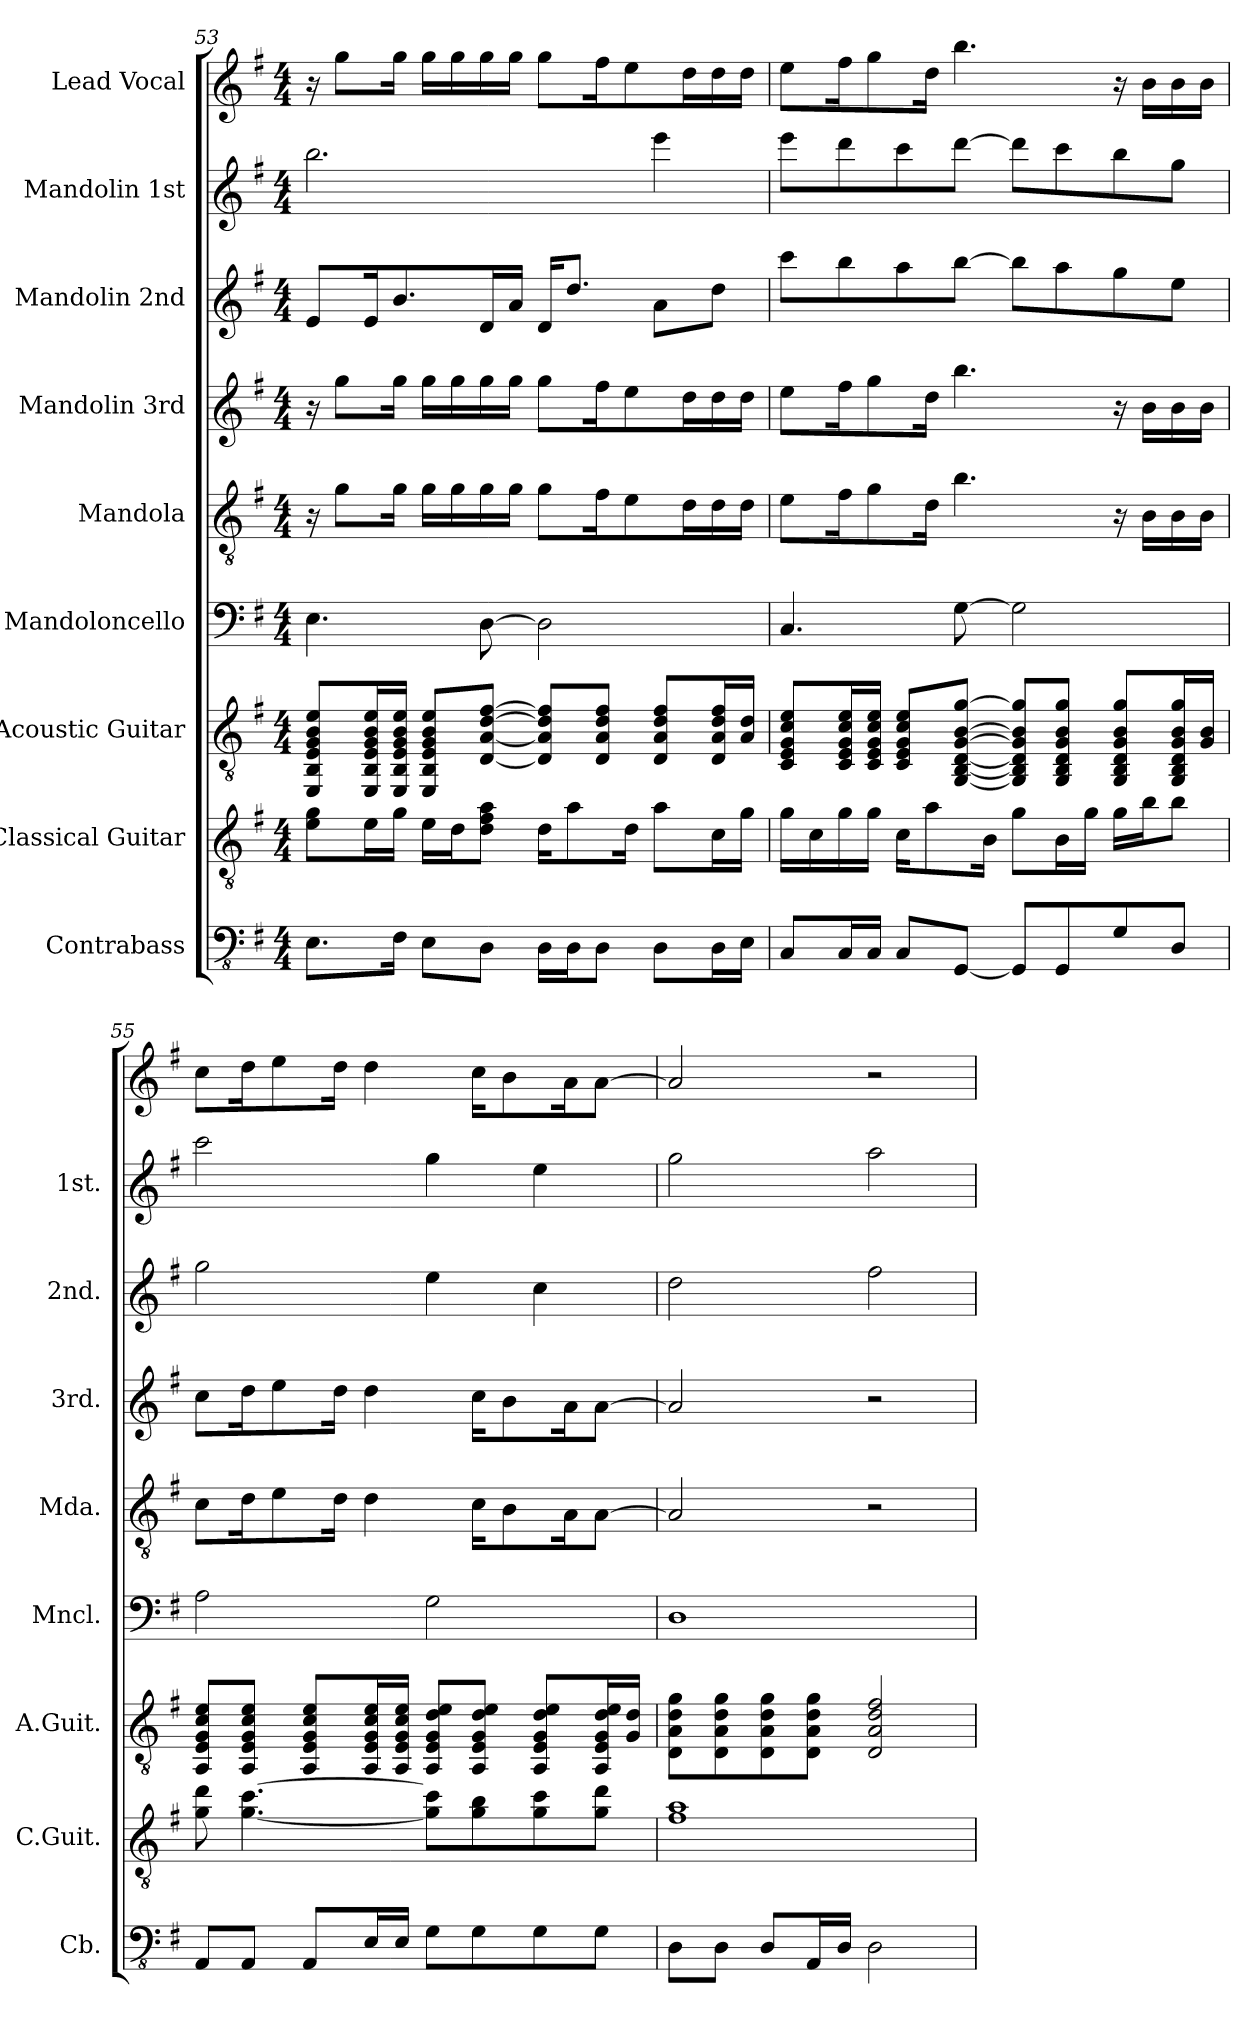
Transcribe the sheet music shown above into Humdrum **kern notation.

**kern	**kern	**kern	**kern	**kern	**kern	**kern	**kern	**kern
*part9	*part8	*part7	*part6	*part5	*part4	*part3	*part2	*part1
*staff9	*staff8	*staff7	*staff6	*staff5	*staff4	*staff3	*staff2	*staff1
*I"Contrabass	*I"Classical Guitar	*I"Acoustic Guitar	*I"Mandoloncello	*I"Mandola	*I"Mandolin 3rd	*I"Mandolin 2nd	*I"Mandolin 1st	*I"Lead Vocal
*I'Cb.	*I'C.Guit.	*I'A.Guit.	*I'Mncl.	*I'Mda.	*I'3rd.	*I'2nd.	*I'1st.	*
*clefFv4	*clefGv2	*clefGv2	*clefF4	*clefGv2	*clefG2	*clefG2	*clefG2	*clefG2
*k[f#]	*k[f#]	*k[f#]	*k[f#]	*k[f#]	*k[f#]	*k[f#]	*k[f#]	*k[f#]
*M4/4	*M4/4	*M4/4	*M4/4	*M4/4	*M4/4	*M4/4	*M4/4	*M4/4
=53	=53	=53	=53	=53	=53	=53	=53	=53
8.EEL	8e 8gL	8EE 8BB 8E 8G 8B 8eL	4.E	16r	16r	8eL	2.bb	16r
.	.	.	.	8gL	8ggL	.	.	8ggL
.	16eL	16EE 16BB 16E 16G 16B 16eL	.	.	.	16eK	.	.
16FF#Jk	16gJJ	16EE 16BB 16E 16G 16B 16eJJ	.	16gJk	16ggJk	8.b	.	16ggJk
8EEL	16eLL	8EE 8BB 8E 8G 8B 8eL	.	16gLL	16ggLL	.	.	16ggLL
.	16dJ	.	.	16g	16gg	.	.	16gg
8DDJ	8d 8f# 8aJ	[8D [8A [8d [8f#J	[8D	16g	16gg	16dL	.	16gg
.	.	.	.	16gJJ	16ggJJ	16aJJ	.	16ggJJ
16DDLL	16dKL	8D] 8A] 8d] 8f#]L	2D]	8gL	8ggL	16dKL	.	8ggL
16DDJ	8a	.	.	.	.	8.ddJ	.	.
8DDJ	.	8D 8A 8d 8f#J	.	16f#K	16ff#K	.	.	16ff#K
.	16dJk	.	.	8e	8ee	.	.	8ee
8DDL	8aL	8D 8A 8d 8f#L	.	.	.	8aL	4eee	.
.	.	.	.	16dL	16ddL	.	.	16ddL
16DDL	16cL	16D 16A 16d 16f#L	.	16d	16dd	8ddJ	.	16dd
16EEJJ	16gJJ	16A 16dJJ	.	16dJJ	16ddJJ	.	.	16ddJJ
=54	=54	=54	=54	=54	=54	=54	=54	=54
8CCL	16gLL	8C 8E 8G 8c 8eL	4.C	8eL	8eeL	8cccL	8eeeL	8eeL
.	16c	.	.	.	.	.	.	.
16CCL	16g	16C 16E 16G 16c 16eL	.	16f#K	16ff#K	8bb	8ddd	16ff#K
16CCJJ	16gJJ	16C 16E 16G 16c 16eJJ	.	8g	8gg	.	.	8gg
8CCL	16cKL	8C 8E 8G 8c 8eL	.	.	.	8aa	8ccc	.
.	8a	.	.	16dJk	16ddJk	.	.	16ddJk
[8GGGJ	.	[8GG [8BB [8D [8G [8B [8gJ	[8G	4.b	4.bb	[8bbJ	[8dddJ	4.bb
.	16BJk	.	.	.	.	.	.	.
8GGGL]	8gL	8GG] 8BB] 8D] 8G] 8B] 8g]L	2G]	.	.	8bbL]	8dddL]	.
8GGG	16BL	8GG 8BB 8D 8G 8B 8gJ	.	.	.	8aa	8ccc	.
.	16gJJ	.	.	.	.	.	.	.
8GG	16gLL	8GG 8BB 8D 8G 8B 8gL	.	16r	16r	8gg	8bb	16r
.	16bJ	.	.	16BLL	16bLL	.	.	16bLL
8DDJ	8bJ	16GG 16BB 16D 16G 16B 16gL	.	16B	16b	8eeJ	8ggJ	16b
.	.	16G 16BJJ	.	16BJJ	16bJJ	.	.	16bJJ
=55	=55	=55	=55	=55	=55	=55	=55	=55
8AAAL	8g 8dd	8AA 8E 8G 8c 8eL	2A	8cL	8ccL	2gg	2ccc	8ccL
8AAAJ	[4.g [4.cc	8AA 8E 8G 8c 8eJ	.	16dK	16ddK	.	.	16ddK
.	.	.	.	8e	8ee	.	.	8ee
8AAAL	.	8AA 8E 8G 8c 8eL	.	.	.	.	.	.
.	.	.	.	16dJk	16ddJk	.	.	16ddJk
16EEL	.	16AA 16E 16G 16c 16eL	.	4d	4dd	.	.	4dd
16EEJJ	.	16AA 16E 16G 16c 16eJJ	.	.	.	.	.	.
8GGL	8g] 8cc]L	8AA 8E 8G 8d 8eL	2G	.	.	4ee	4gg	.
8GG	8g 8b	8AA 8E 8G 8d 8eJ	.	16cKL	16ccKL	.	.	16ccKL
.	.	.	.	8B	8b	.	.	8b
8GG	8g 8cc	8AA 8E 8G 8d 8eL	.	.	.	4cc	4ee	.
.	.	.	.	16AK	16aK	.	.	16aK
8GGJ	8g 8ddJ	16AA 16E 16G 16d 16eL	.	[8AJ	[8aJ	.	.	[8aJ
.	.	16G 16dJJ	.	.	.	.	.	.
=56	=56	=56	=56	=56	=56	=56	=56	=56
8DDL	1f# 1a	8D 8A 8d 8gL	1D	2A]	2a]	2dd	2gg	2a]
8DDJ	.	8D 8A 8d 8g	.	.	.	.	.	.
8DDL	.	8D 8A 8d 8g	.	.	.	.	.	.
16AAAL	.	8D 8A 8d 8gJ	.	.	.	.	.	.
16DDJJ	.	.	.	.	.	.	.	.
2DD	.	2D 2A 2d 2f#	.	2r	2r	2ff#	2aa	2r
=	=	=	=	=	=	=	=	=
*-	*-	*-	*-	*-	*-	*-	*-	*-
